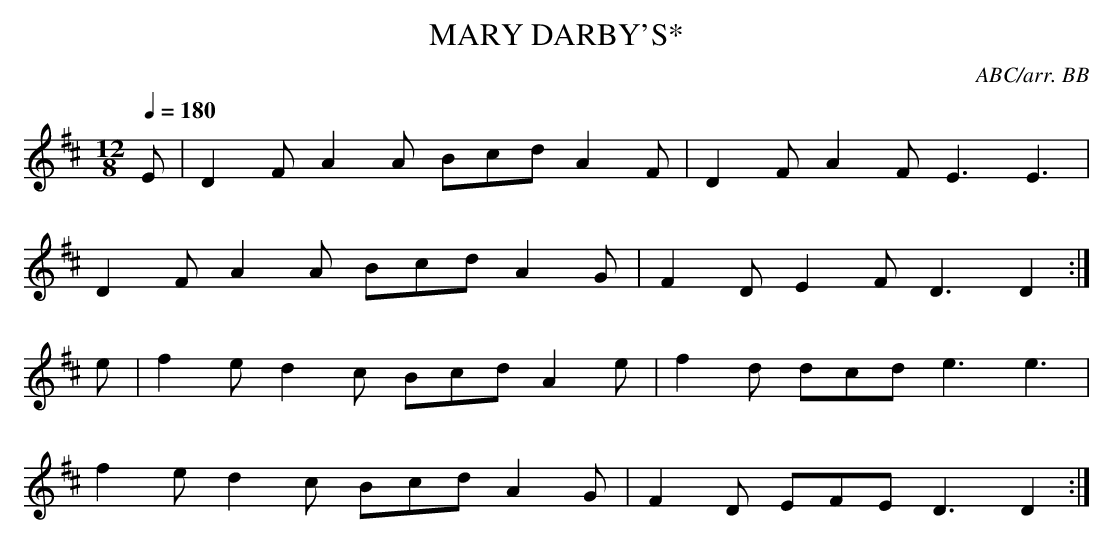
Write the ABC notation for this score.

X:1
T:MARY DARBY'S*
C:ABC/arr. BB
Q:1/4=180
M:12/8
K:D
E|D2F A2A Bcd A2F|D2F A2F E3 E3|
D2F A2A Bcd A2G|F2D E2F D3 D2:|
e|f2e d2c Bcd A2e|f2d dcd e3 e3|
f2e d2c Bcd A2G|F2D EFE D3 D2:|
